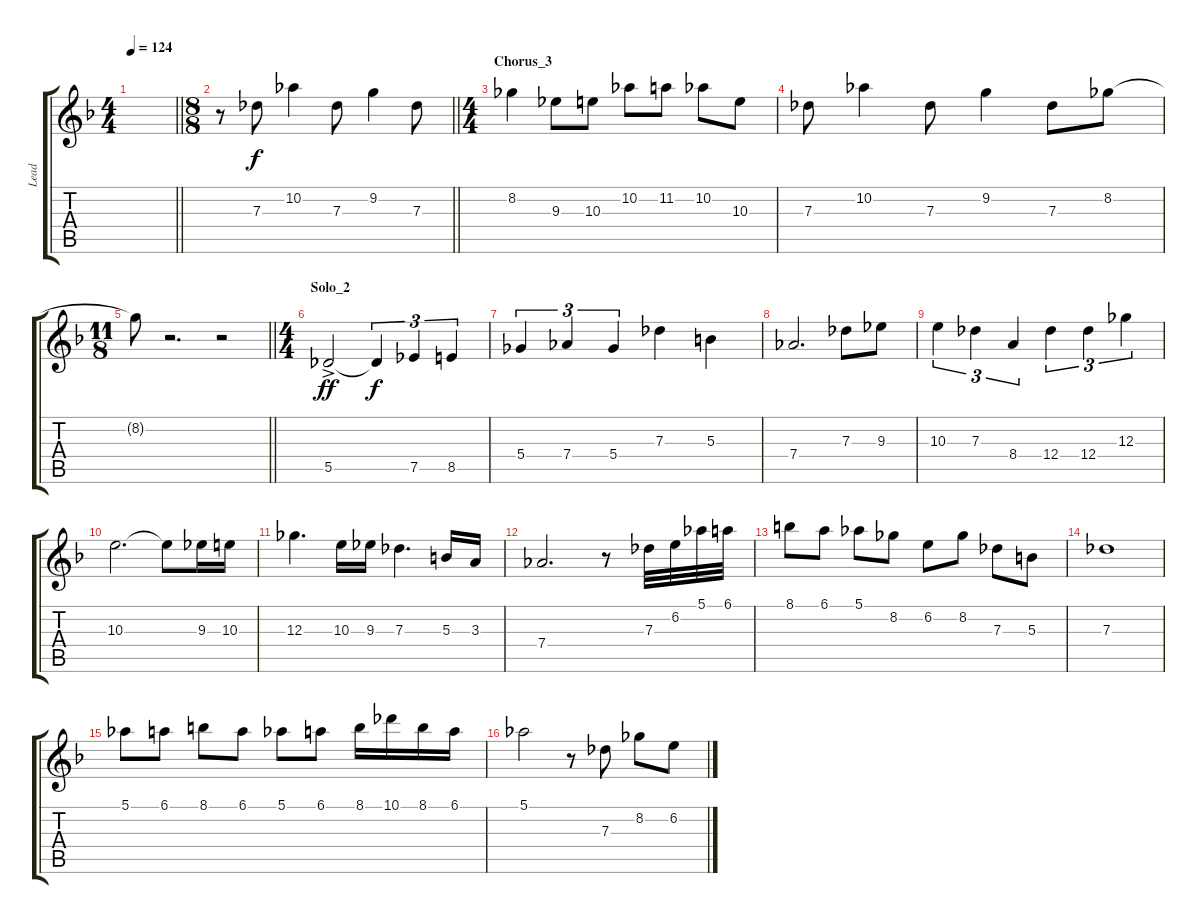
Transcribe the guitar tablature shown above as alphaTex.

\track ("Lead" "Lead") {instrument acousticguitarnylon}
\staff {score tabs}
\tuning (Eb4 Bb3 Gb3 Db3 Ab2 Eb2) {hide}
\ts (4 4)
\tempo 124
\clef g2
\barLineRight lightlight
\ks f
|
\ts (8 8)
\barLineRight lightlight
r.8 7.3.8 10.2.4 7.3.8 9.2.4 7.3.8 |
\ts (4 4)
\section ("" "Chorus_3")
8.2.4 9.3.8 10.3.8 10.2.8 11.2.8 10.2.8 10.3.8 |
7.3.8 10.2.4 7.3.8 9.2.4 7.3.8 8.2.8 |
\ts (11 8)
\barLineRight lightlight
8.2{t}.8 r.2{d} r.2 |
\ts (4 4)
\section ("" "Solo_2")
5.5{ac}.2{dy ff volume 15 balance 4 instrument acousticguitarnylon} 5.5{t}.4{tu (3 2) dy f} 7.5.4{tu (3 2)} 8.5.4{tu (3 2)} |
5.4.4{tu (3 2)} 7.4.4{tu (3 2)} 5.4.4{tu (3 2)} 7.3.4 5.3.4 |
7.4.2{d} 7.3.8 9.3.8 |
10.3.4{tu (3 2)} 7.3.4{tu (3 2)} 8.4.4{tu (3 2)} 12.4.4{tu (3 2)} 12.4.4{tu (3 2)} 12.3.4{tu (3 2)} |
10.3.2{d} 10.3{t}.8 9.3.16 10.3.16 |
12.3.4{d} 10.3.16 9.3.16 7.3.4{d} 5.3.16 3.3.16 |
7.4.2{d} r.8 7.3.32 6.2.32 5.1.32 6.1.32 |
8.1.8 6.1.8 5.1.8 8.2.8 6.2.8 8.2.8 7.3.8 5.3.8 |
7.3.1 |
5.1.8 6.1.8 8.1.8 6.1.8 5.1.8 6.1.8 8.1.16 10.1.16 8.1.16 6.1.16 |
5.1.2 r.8 7.3.8 8.2.8 6.2.8
